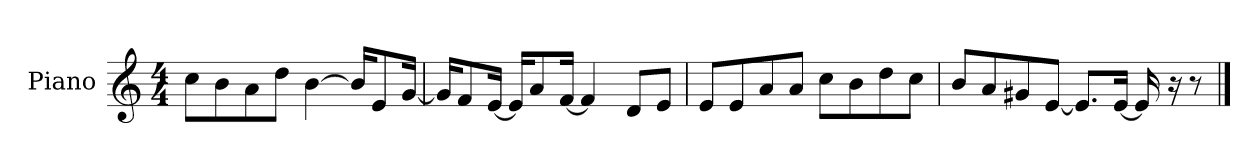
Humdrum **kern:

**kern
*part1
*staff1
*I"Piano
*I'P-no
*clefG2
*k[]
*M4/4
*MM90
=1
8cc\L
8b\
8a\
8dd\J
[4b\
16b/KL]
8e/
[16g/Jk
=2
16g/KL]
8f/
[16e/Jk
16e/KL]
8a/
[16f/Jk
4f/]
8d/L
8e/J
=3
8e/L
8e/
8a/
8a/J
8cc\L
8b\
8dd\
8cc\J
=4
8b/L
8a/
8g#X/
[8e/J
8.e/L]
[16e/Jk
16e/]
16r
8r
==
*-
